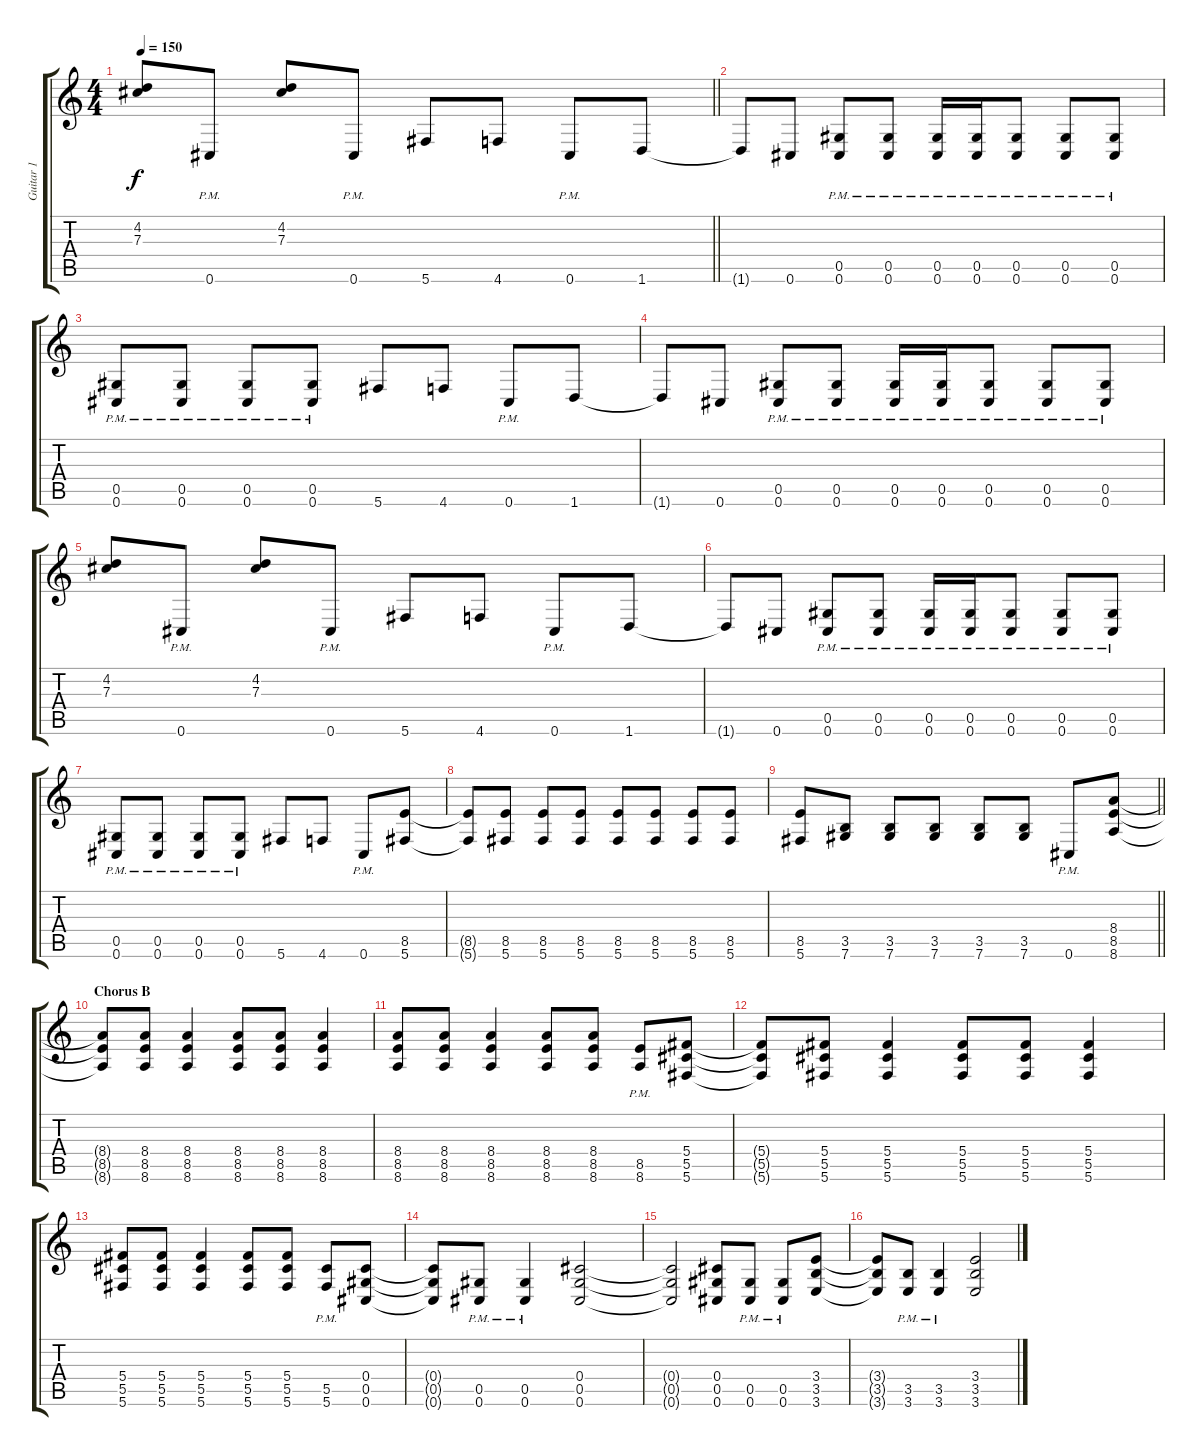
\track ("Guitar 1" "Guitar 1") {instrument distortionguitar}
\staff {score tabs}
\tuning (Eb4 Bb3 Gb3 Db3 Ab2 Db2) {hide}
\ts (4 4)
\tempo 150
\clef g2
\barLineRight lightlight
\ks c
(4.2 7.3).8{dy f volume 12} 0.6{pm}.8 (4.2 7.3).8 0.6{pm}.8 5.6.8 4.6.8 0.6{pm}.8 1.6.8 |
\section ("" "")
1.6{t}.8 0.6.8 (0.5{pm} 0.6{pm}).8 (0.5{pm} 0.6{pm}).8 (0.5{pm} 0.6{pm}).16 (0.5{pm} 0.6{pm}).16 (0.5{pm} 0.6{pm}).8 (0.5{pm} 0.6{pm}).8 (0.5{pm} 0.6{pm}).8 |
(0.5{pm} 0.6{pm}).8 (0.5{pm} 0.6{pm}).8 (0.5{pm} 0.6{pm}).8 (0.5{pm} 0.6{pm}).8 5.6.8 4.6.8 0.6{pm}.8 1.6.8 |
1.6{t}.8 0.6.8 (0.5{pm} 0.6{pm}).8 (0.5{pm} 0.6{pm}).8 (0.5{pm} 0.6{pm}).16 (0.5{pm} 0.6{pm}).16 (0.5{pm} 0.6{pm}).8 (0.5{pm} 0.6{pm}).8 (0.5{pm} 0.6{pm}).8 |
(4.2 7.3).8 0.6{pm}.8 (4.2 7.3).8 0.6{pm}.8 5.6.8 4.6.8 0.6{pm}.8 1.6.8 |
1.6{t}.8 0.6.8 (0.5{pm} 0.6{pm}).8 (0.5{pm} 0.6{pm}).8 (0.5{pm} 0.6{pm}).16 (0.5{pm} 0.6{pm}).16 (0.5{pm} 0.6{pm}).8 (0.5{pm} 0.6{pm}).8 (0.5{pm} 0.6{pm}).8 |
(0.5{pm} 0.6{pm}).8 (0.5{pm} 0.6{pm}).8 (0.5{pm} 0.6{pm}).8 (0.5{pm} 0.6{pm}).8 5.6.8 4.6.8 0.6{pm}.8 (8.5 5.6).8 |
(8.5{t} 5.6{t}).8 (8.5 5.6).8 (8.5 5.6).8 (8.5 5.6).8 (8.5 5.6).8 (8.5 5.6).8 (8.5 5.6).8 (8.5 5.6).8 |
\barLineRight lightlight
(8.5 5.6).8 (3.5 7.6).8 (3.5 7.6).8 (3.5 7.6).8 (3.5 7.6).8 (3.5 7.6).8 0.6{pm}.8 (8.4 8.5 8.6).8 |
\section ("" "Chorus B")
(8.4{t} 8.5{t} 8.6{t}).8 (8.4 8.5 8.6).8 (8.4 8.5 8.6).4 (8.4 8.5 8.6).8 (8.4 8.5 8.6).8 (8.4 8.5 8.6).4 |
(8.4 8.5 8.6).8 (8.4 8.5 8.6).8 (8.4 8.5 8.6).4 (8.4 8.5 8.6).8 (8.4 8.5 8.6).8 (8.5{pm} 8.6{pm}).8 (5.4 5.5 5.6).8 |
(5.4{t} 5.5{t} 5.6{t}).8 (5.4 5.5 5.6).8 (5.4 5.5 5.6).4 (5.4 5.5 5.6).8 (5.4 5.5 5.6).8 (5.4 5.5 5.6).4 |
(5.4 5.5 5.6).8 (5.4 5.5 5.6).8 (5.4 5.5 5.6).4 (5.4 5.5 5.6).8 (5.4 5.5 5.6).8 (5.5{pm} 5.6{pm}).8 (0.4 0.5 0.6).8 |
(0.4{t} 0.5{t} 0.6{t}).8 (0.5{pm} 0.6{pm}).8 (0.5{pm} 0.6{pm}).4 (0.4 0.5 0.6).2 |
(0.4{t} 0.5{t} 0.6{t}).2 (0.4 0.5 0.6).8 (0.5{pm} 0.6{pm}).8 (0.5{pm} 0.6{pm}).8 (3.4 3.5 3.6).8 |
(3.4{t} 3.5{t} 3.6{t}).8 (3.5{pm} 3.6{pm}).8 (3.5{pm} 3.6{pm}).4 (3.4 3.5 3.6).2
